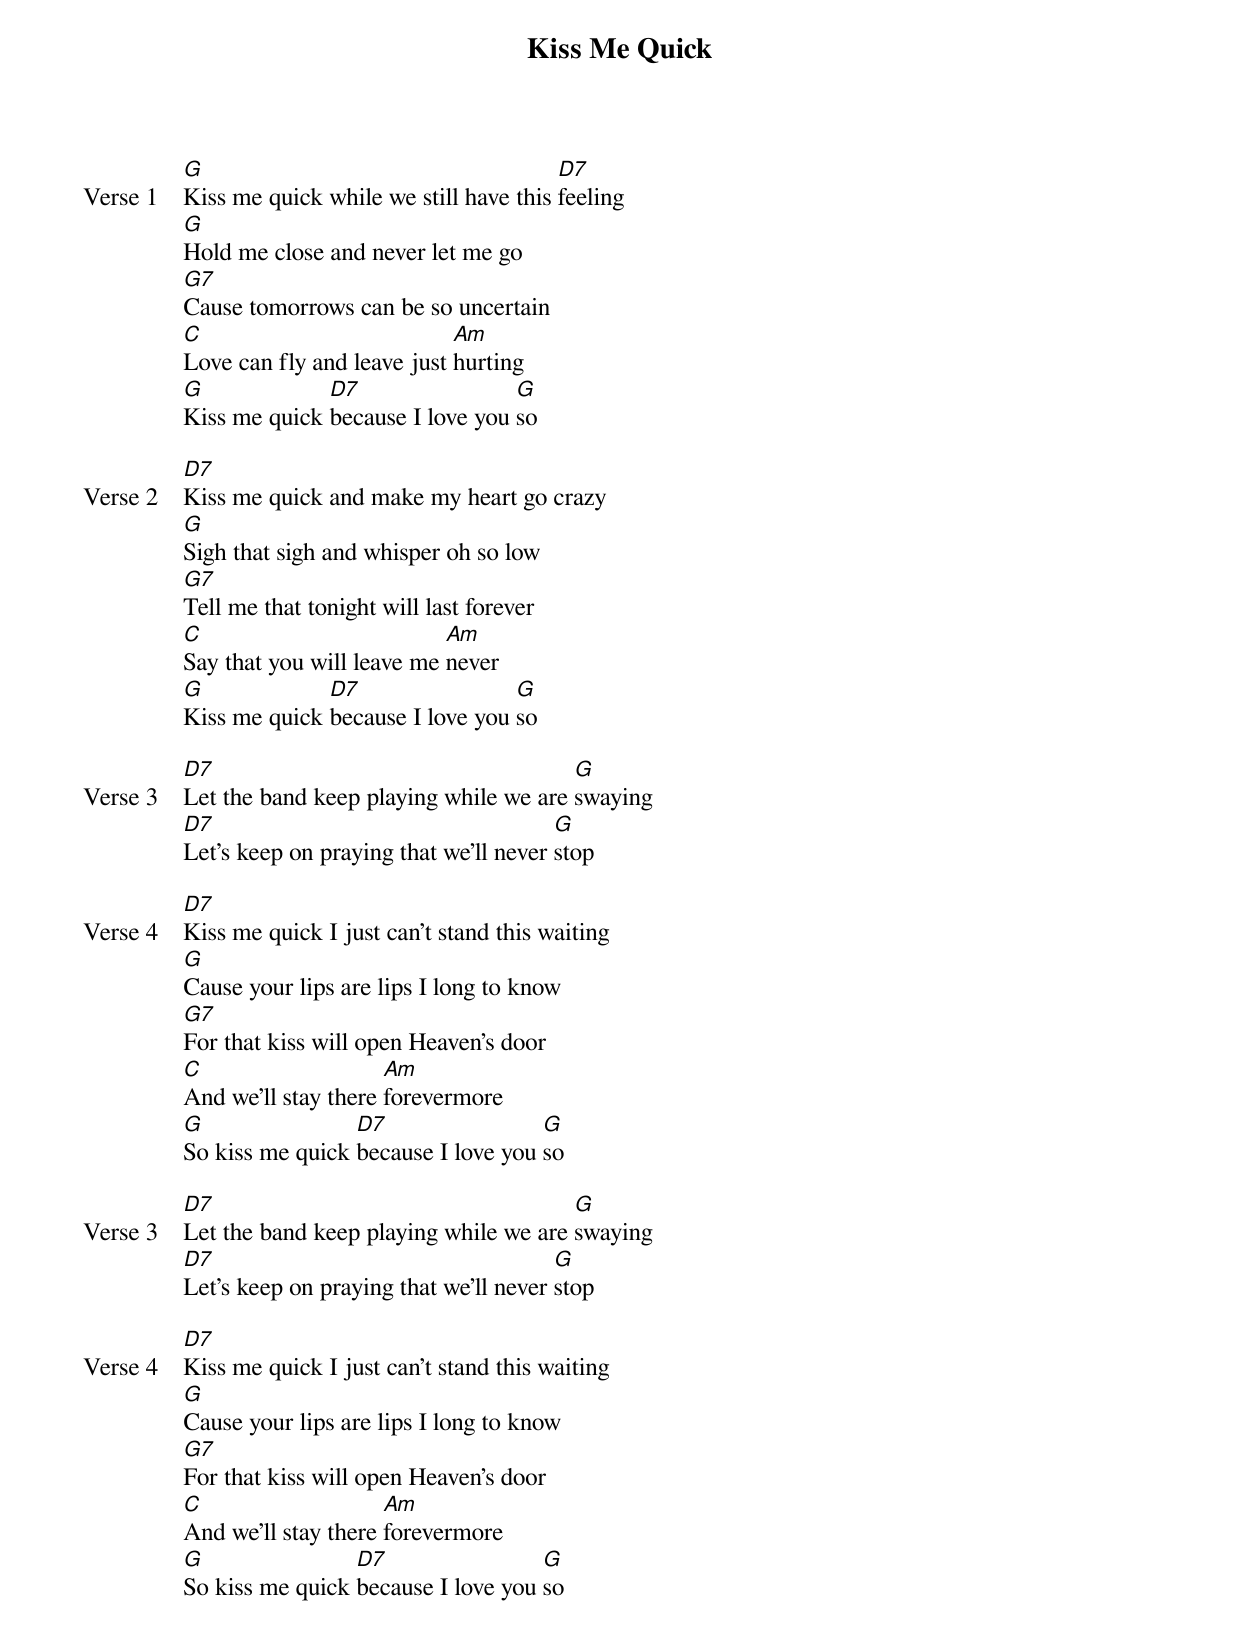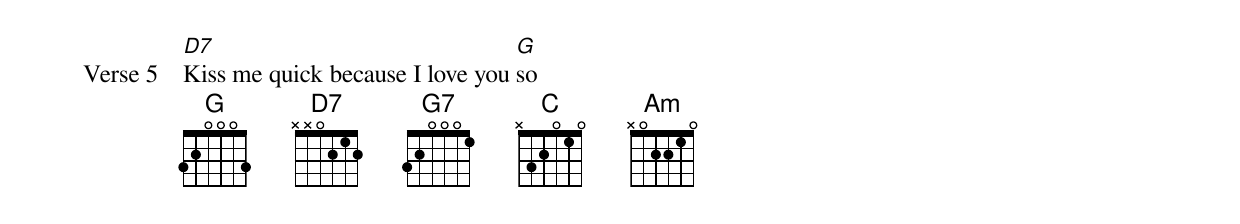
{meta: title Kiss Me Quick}
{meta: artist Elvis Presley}
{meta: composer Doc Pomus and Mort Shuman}

{start_of_verse: Verse 1}
[G]Kiss me quick while we still have this [D7]feeling
[G]Hold me close and never let me go
[G7]Cause tomorrows can be so uncertain
[C]Love can fly and leave just [Am]hurting
[G]Kiss me quick [D7]because I love you [G]so
{end_of_verse}

{start_of_verse: Verse 2}
[D7]Kiss me quick and make my heart go crazy
[G]Sigh that sigh and whisper oh so low
[G7]Tell me that tonight will last forever
[C]Say that you will leave me [Am]never
[G]Kiss me quick [D7]because I love you [G]so
{end_of_verse}

{start_of_verse: Verse 3}
[D7]Let the band keep playing while we are [G]swaying
[D7]Let’s keep on praying that we’ll never [G]stop
{end_of_verse}

{start_of_verse: Verse 4}
[D7]Kiss me quick I just can’t stand this waiting
[G]Cause your lips are lips I long to know
[G7]For that kiss will open Heaven’s door
[C]And we’ll stay there [Am]forevermore
[G]So kiss me quick [D7]because I love you [G]so
{end_of_verse}

{start_of_verse: Verse 3}
[D7]Let the band keep playing while we are [G]swaying
[D7]Let’s keep on praying that we’ll never [G]stop
{end_of_verse}

{start_of_verse: Verse 4}
[D7]Kiss me quick I just can’t stand this waiting
[G]Cause your lips are lips I long to know
[G7]For that kiss will open Heaven’s door
[C]And we’ll stay there [Am]forevermore
[G]So kiss me quick [D7]because I love you [G]so
{end_of_verse}

{start_of_verse: Verse 5}
[D7]Kiss me quick because I love you [G]so
{end_of_verse}
